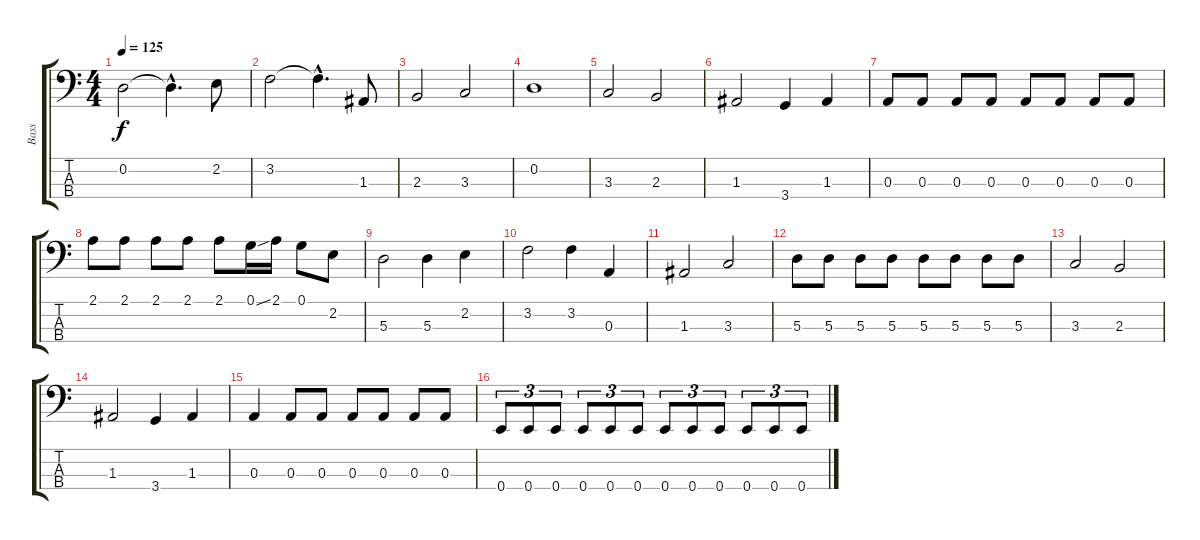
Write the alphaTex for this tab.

\track ("Bass" "Bass") {instrument electricbasspick}
\staff {score tabs}
\tuning (G2 D2 A1 E1) {hide}
\ts (4 4)
\tempo 125
\clef f4
\ks c
0.2.2{dy f} 0.2{hac t}.4{d} 2.2.8 |
3.2.2 3.2{hac t}.4{d} 1.3.8 |
2.3.2 3.3.2 |
0.2.1 |
3.3.2 2.3.2 |
1.3.2 3.4.4 1.3.4 |
0.3.8 0.3.8 0.3.8 0.3.8 0.3.8 0.3.8 0.3.8 0.3.8 |
2.1.8 2.1.8 2.1.8 2.1.8 2.1.8 0.1{ss}.16 2.1.16 0.1.8 2.2.8 |
5.3.2 5.3.4 2.2.4 |
3.2.2 3.2.4 0.3.4 |
1.3.2 3.3.2 |
5.3.8 5.3.8 5.3.8 5.3.8 5.3.8 5.3.8 5.3.8 5.3.8 |
3.3.2 2.3.2 |
1.3.2 3.4.4 1.3.4 |
0.3.4 0.3.8 0.3.8 0.3.8 0.3.8 0.3.8 0.3.8 |
0.4.8{tu (3 2)} 0.4.8{tu (3 2)} 0.4.8{tu (3 2)} 0.4.8{tu (3 2)} 0.4.8{tu (3 2)} 0.4.8{tu (3 2)} 0.4.8{tu (3 2)} 0.4.8{tu (3 2)} 0.4.8{tu (3 2)} 0.4.8{tu (3 2)} 0.4.8{tu (3 2)} 0.4.8{tu (3 2)}
